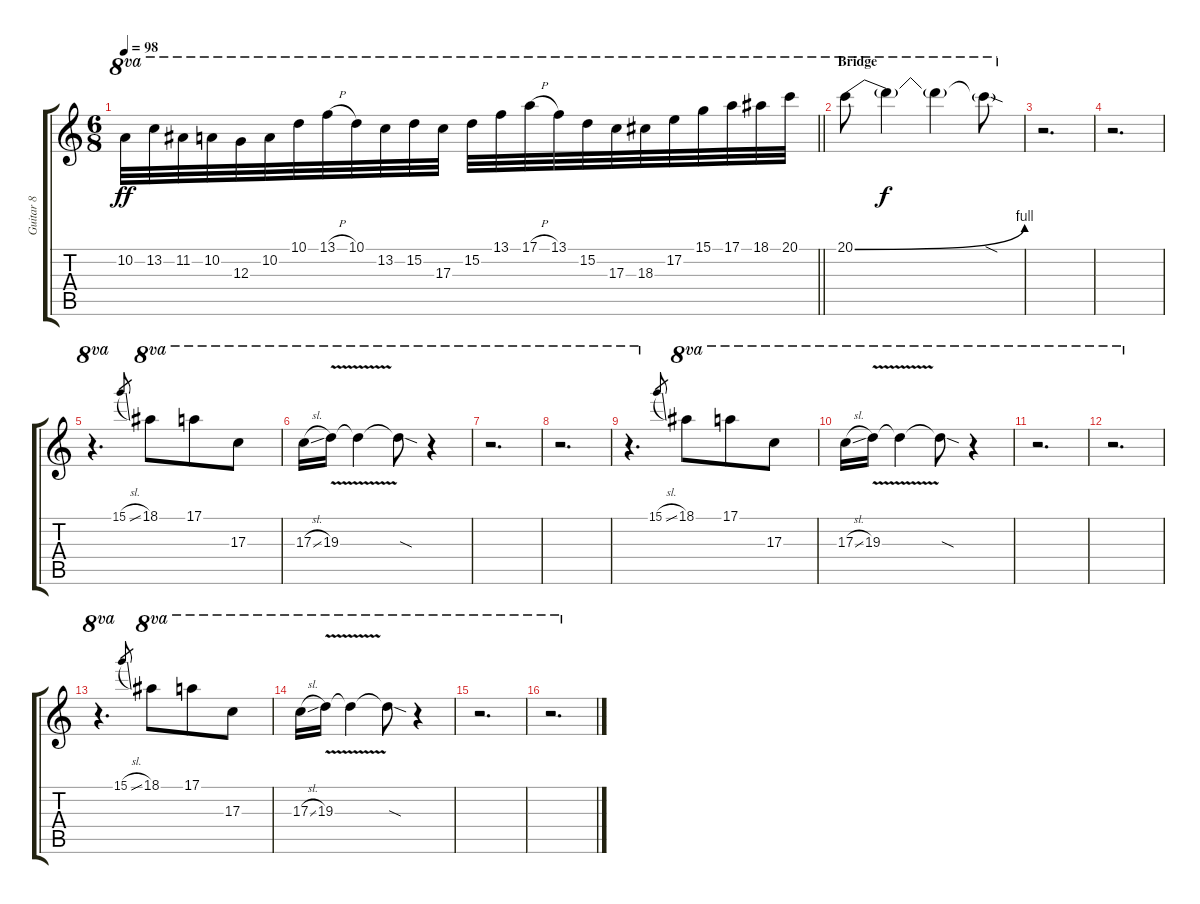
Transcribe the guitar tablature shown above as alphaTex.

\track ("Guitar 8" "Guitar 8") {instrument distortionguitar}
\staff {score tabs}
\tuning (E4 B3 G3 D3 A2 D2) {hide}
\ts (6 8)
\tempo 98
\clef g2
\barLineRight lightlight
\ks c
10.2.32{ot 8va dy ff} 13.2.32{ot 8va} 11.2.32{ot 8va} 10.2.32{ot 8va} 12.3.32{ot 8va} 10.2.32{ot 8va} 10.1.32{ot 8va} 13.1{h}.32{ot 8va} 10.1.32{ot 8va} 13.2.32{ot 8va} 15.2.32{ot 8va} 17.3.32{ot 8va} 15.2.32{ot 8va} 13.1.32{ot 8va} 17.1{h}.32{ot 8va} 13.1.32{ot 8va} 15.2.32{ot 8va} 17.3.32{ot 8va} 18.3.32{ot 8va} 17.2.32{ot 8va} 15.1.32{ot 8va} 17.1.32{ot 8va} 18.1.32{ot 8va} 20.1.32{ot 8va} |
\section ("" "Bridge")
20.1{be (bend 0 0 60 4)}.8{ot 8va} 20.1{t}.4{ot 8va dy f} 20.1{t}.4{ot 8va} 20.1{sod t}.8{ot 8va} |
r.2{d} |
r.2{d} |
r.4{d ot 8va} 15.1{sl}.8{gr} 18.1.8{ot 8va} 17.1.8{ot 8va} 17.3.8{ot 8va} |
17.3{sl}.16{ot 8va} 19.3{v}.16{ot 8va} 19.3{t}.4{ot 8va} 19.3{sod t}.8{ot 8va} r.4{ot 8va} |
r.2{d ot 8va} |
r.2{d ot 8va} |
r.4{d ot 8va} 15.1{sl}.8{gr} 18.1.8{ot 8va} 17.1.8{ot 8va} 17.3.8{ot 8va} |
17.3{sl}.16{ot 8va} 19.3{v}.16{ot 8va} 19.3{t}.4{ot 8va} 19.3{sod t}.8{ot 8va} r.4{ot 8va} |
r.2{d ot 8va} |
r.2{d ot 8va} |
r.4{d ot 8va} 15.1{sl}.8{gr} 18.1.8{ot 8va} 17.1.8{ot 8va} 17.3.8{ot 8va} |
17.3{sl}.16{ot 8va} 19.3{v}.16{ot 8va} 19.3{t}.4{ot 8va} 19.3{sod t}.8{ot 8va} r.4{ot 8va} |
r.2{d ot 8va} |
r.2{d ot 8va}
